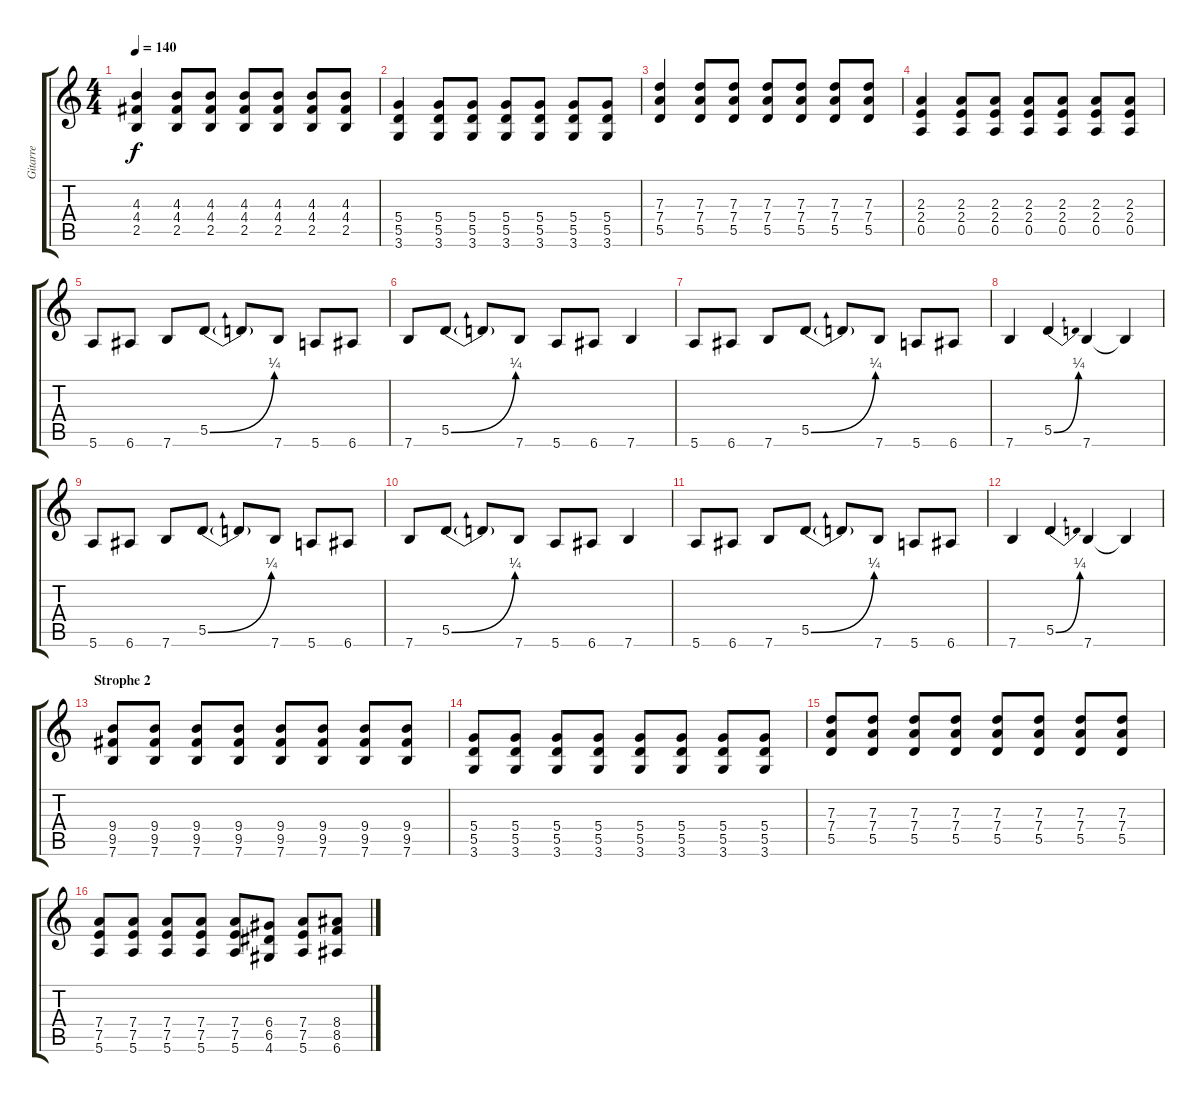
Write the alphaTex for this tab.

\track ("Gitarre" "Gitarre") {instrument overdrivenguitar}
\staff {score tabs}
\tuning (E4 B3 G3 D3 A2 E2) {hide}
\ts (4 4)
\tempo 140
\clef g2
\ks c
(4.3 4.4 2.5).4{dy f} (4.3 4.4 2.5).8 (4.3 4.4 2.5).8 (4.3 4.4 2.5).8 (4.3 4.4 2.5).8 (4.3 4.4 2.5).8 (4.3 4.4 2.5).8 |
(5.4 5.5 3.6).4 (5.4 5.5 3.6).8 (5.4 5.5 3.6).8 (5.4 5.5 3.6).8 (5.4 5.5 3.6).8 (5.4 5.5 3.6).8 (5.4 5.5 3.6).8 |
(7.3 7.4 5.5).4 (7.3 7.4 5.5).8 (7.3 7.4 5.5).8 (7.3 7.4 5.5).8 (7.3 7.4 5.5).8 (7.3 7.4 5.5).8 (7.3 7.4 5.5).8 |
(2.3 2.4 0.5).4 (2.3 2.4 0.5).8 (2.3 2.4 0.5).8 (2.3 2.4 0.5).8 (2.3 2.4 0.5).8 (2.3 2.4 0.5).8 (2.3 2.4 0.5).8 |
5.6.8 6.6.8 7.6.8 5.5{be (bend 0 0 60 1)}.8 5.5{t}.8 7.6.8 5.6.8 6.6.8 |
7.6.8 5.5{be (bend 0 0 60 1)}.8 5.5{t}.8 7.6.8 5.6.8 6.6.8 7.6.4 |
5.6.8 6.6.8 7.6.8 5.5{be (bend 0 0 60 1)}.8 5.5{t}.8 7.6.8 5.6.8 6.6.8 |
7.6.4 5.5{be (bend 0 0 60 1)}.4 7.6.4 7.6{t}.4 |
5.6.8 6.6.8 7.6.8 5.5{be (bend 0 0 60 1)}.8 5.5{t}.8 7.6.8 5.6.8 6.6.8 |
7.6.8 5.5{be (bend 0 0 60 1)}.8 5.5{t}.8 7.6.8 5.6.8 6.6.8 7.6.4 |
5.6.8 6.6.8 7.6.8 5.5{be (bend 0 0 60 1)}.8 5.5{t}.8 7.6.8 5.6.8 6.6.8 |
7.6.4 5.5{be (bend 0 0 60 1)}.4 7.6.4 7.6{t}.4 |
\section ("" "Strophe 2")
(9.4 9.5 7.6).8 (9.4 9.5 7.6).8 (9.4 9.5 7.6).8 (9.4 9.5 7.6).8 (9.4 9.5 7.6).8 (9.4 9.5 7.6).8 (9.4 9.5 7.6).8 (9.4 9.5 7.6).8 |
(5.4 5.5 3.6).8 (5.4 5.5 3.6).8 (5.4 5.5 3.6).8 (5.4 5.5 3.6).8 (5.4 5.5 3.6).8 (5.4 5.5 3.6).8 (5.4 5.5 3.6).8 (5.4 5.5 3.6).8 |
(7.3 7.4 5.5).8 (7.3 7.4 5.5).8 (7.3 7.4 5.5).8 (7.3 7.4 5.5).8 (7.3 7.4 5.5).8 (7.3 7.4 5.5).8 (7.3 7.4 5.5).8 (7.3 7.4 5.5).8 |
(7.4 7.5 5.6).8 (7.4 7.5 5.6).8 (7.4 7.5 5.6).8 (7.4 7.5 5.6).8 (7.4 7.5 5.6).8 (6.4 6.5 4.6).8 (7.4 7.5 5.6).8 (8.4 8.5 6.6).8
